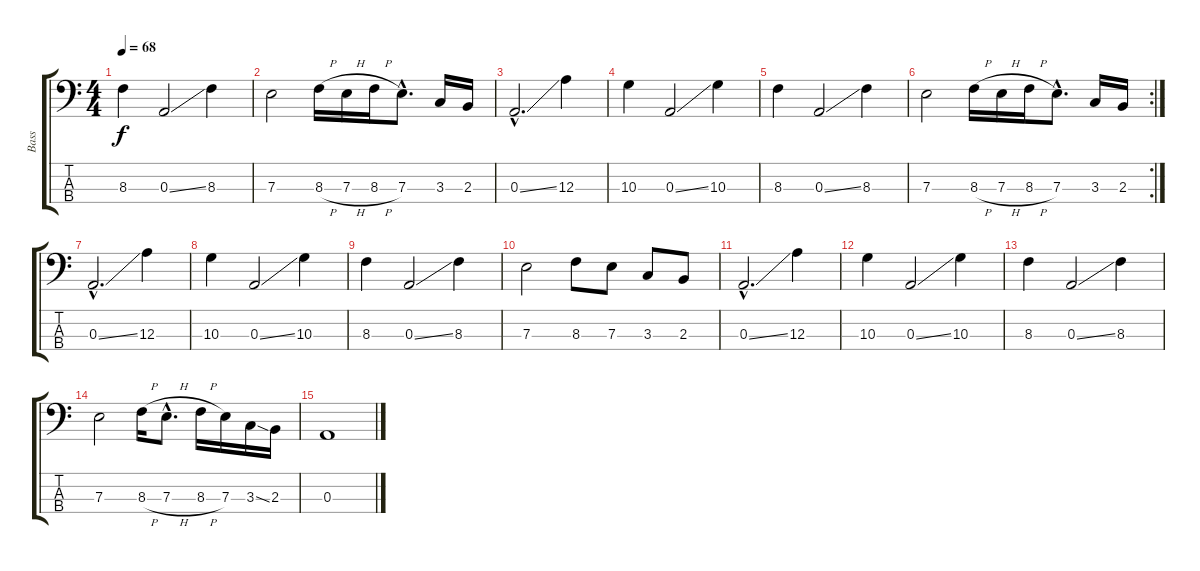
\track ("Bass" "Bass") {instrument electricbassfinger}
\staff {score tabs}
\tuning (G2 D2 A1 E0) {hide}
\ts (4 4)
\tempo 68
\clef f4
\ks c
8.3.4{dy f} 0.3{ss}.2 8.3.4 |
7.3.2 8.3{h}.16 7.3{h}.16 8.3{h}.16 7.3{hac}.8{d} 3.3.16 2.3.16 |
0.3{ss hac}.2{d} 12.3.4 |
10.3.4 0.3{ss}.2 10.3.4 |
8.3.4 0.3{ss}.2 8.3.4 |
\rc 2
7.3.2 8.3{h}.16 7.3{h}.16 8.3{h}.16 7.3{hac}.8{d} 3.3.16 2.3.16 |
0.3{ss hac}.2{d} 12.3.4 |
10.3.4 0.3{ss}.2 10.3.4 |
8.3.4 0.3{ss}.2 8.3.4 |
7.3.2 8.3.8 7.3.8 3.3.8 2.3.8 |
0.3{ss hac}.2{d} 12.3.4 |
10.3.4 0.3{ss}.2 10.3.4 |
8.3.4 0.3{ss}.2 8.3.4 |
7.3.2 8.3{h}.16 7.3{h hac}.8{d} 8.3{h}.16 7.3.16 3.3{ss}.16 2.3.16 |
0.3.1
